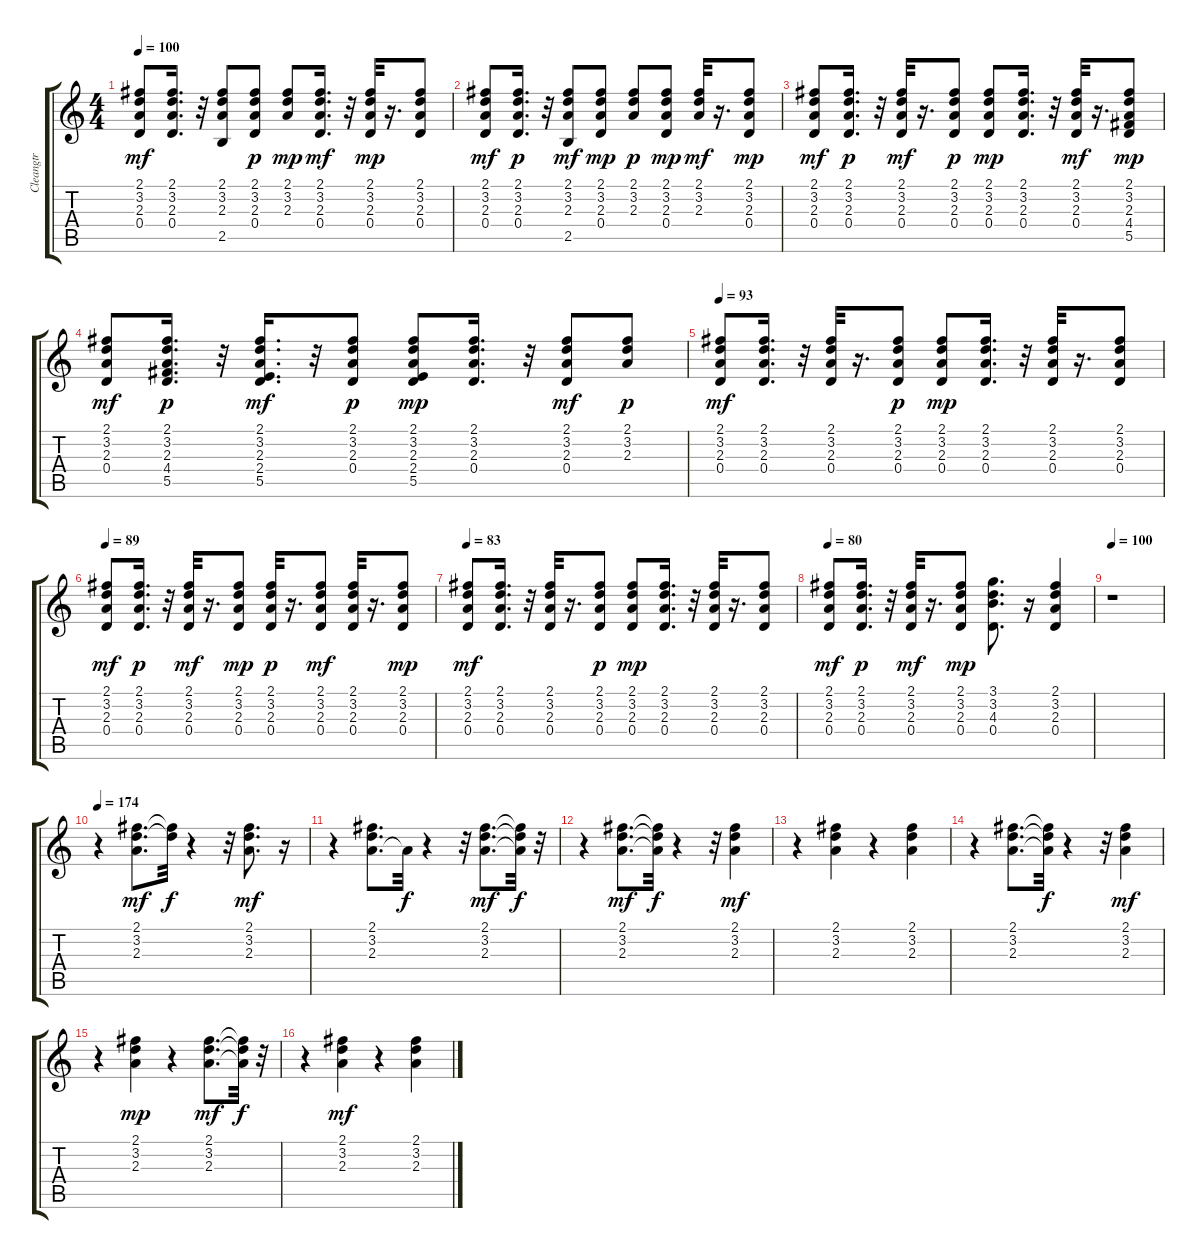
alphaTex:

\track ("Cleangtr" "Cleangtr") {instrument electricguitarclean}
\staff {score tabs}
\tuning (E4 B3 G3 D3 A2 E2) {hide}
\ts (4 4)
\tempo 100
\clef g2
\ks c
(2.1 3.2 2.3 0.4).8{dy mf} (2.1 3.2 2.3 0.4).16{d} r.32 (2.1 3.2 2.3 2.5).8 (2.1 3.2 2.3 0.4).8{dy p} (2.1 3.2 2.3).8{dy mp} (2.1 3.2 2.3 0.4).16{d dy mf} r.32 (2.1 3.2 2.3 0.4).32{dy mp} r.16{d} (2.1 3.2 2.3 0.4).8 |
(2.1 3.2 2.3 0.4).8{dy mf} (2.1 3.2 2.3 0.4).16{d dy p} r.32 (2.1 3.2 2.3 2.5).8{dy mf} (2.1 3.2 2.3 0.4).8{dy mp} (2.1 3.2 2.3).8{dy p} (2.1 3.2 2.3 0.4).8{dy mp} (2.1 3.2 2.3).32{dy mf} r.16{d} (2.1 3.2 2.3 0.4).8{dy mp} |
(2.1 3.2 2.3 0.4).8{dy mf} (2.1 3.2 2.3 0.4).16{d dy p} r.32 (2.1 3.2 2.3 0.4).32{dy mf} r.16{d} (2.1 3.2 2.3 0.4).8{dy p} (2.1 3.2 2.3 0.4).8{dy mp} (2.1 3.2 2.3 0.4).16{d} r.32 (2.1 3.2 2.3 0.4).32{dy mf} r.16{d} (2.1 3.2 2.3 4.4 5.5).8{dy mp} |
(2.1 3.2 2.3 0.4).8{dy mf} (2.1 3.2 2.3 4.4 5.5).16{d dy p} r.32 (2.1 3.2 2.3 2.4 5.5).16{d dy mf} r.32 (2.1 3.2 2.3 0.4).8{dy p} (2.1 3.2 2.3 2.4 5.5).8{dy mp} (2.1 3.2 2.3 0.4).16{d} r.32 (2.1 3.2 2.3 0.4).8{dy mf} (2.1 3.2 2.3).8{dy p} |
\tempo 93
(2.1 3.2 2.3 0.4).8{dy mf} (2.1 3.2 2.3 0.4).16{d} r.32 (2.1 3.2 2.3 0.4).32 r.16{d} (2.1 3.2 2.3 0.4).8{dy p} (2.1 3.2 2.3 0.4).8{dy mp} (2.1 3.2 2.3 0.4).16{d} r.32 (2.1 3.2 2.3 0.4).32 r.16{d} (2.1 3.2 2.3 0.4).8 |
\tempo 89
(2.1 3.2 2.3 0.4).8{dy mf} (2.1 3.2 2.3 0.4).16{d dy p} r.32 (2.1 3.2 2.3 0.4).32{dy mf} r.16{d} (2.1 3.2 2.3 0.4).8{dy mp} (2.1 3.2 2.3 0.4).32{dy p} r.16{d} (2.1 3.2 2.3 0.4).8{dy mf} (2.1 3.2 2.3 0.4).32 r.16{d} (2.1 3.2 2.3 0.4).8{dy mp} |
\tempo 83
(2.1 3.2 2.3 0.4).8{dy mf} (2.1 3.2 2.3 0.4).16{d} r.32 (2.1 3.2 2.3 0.4).32 r.16{d} (2.1 3.2 2.3 0.4).8{dy p} (2.1 3.2 2.3 0.4).8{dy mp} (2.1 3.2 2.3 0.4).16{d} r.32 (2.1 3.2 2.3 0.4).32 r.16{d} (2.1 3.2 2.3 0.4).8 |
\tempo 80
(2.1 3.2 2.3 0.4).8{dy mf} (2.1 3.2 2.3 0.4).16{d dy p} r.32 (2.1 3.2 2.3 0.4).32{dy mf} r.16{d} (2.1 3.2 2.3 0.4).8{dy mp} (3.1 3.2 4.3 0.4).8{d} r.16 (2.1 3.2 2.3 0.4).4 |
\tempo 100
r.1 |
\tempo 174
r.4 (2.1 3.2 2.3).8{d dy mf} (2.1{t} 3.2{t}).32{dy f} r.4 r.32 (2.1 3.2 2.3).8{d dy mf} r.16 |
r.4 (2.1 3.2 2.3).8{d} 2.3{t}.32{dy f} r.4 r.32 (2.1 3.2 2.3).8{d dy mf} (2.1{t} 3.2{t} 2.3{t}).32{dy f} r.32 |
r.4 (2.1 3.2 2.3).8{d dy mf} (2.1{t} 3.2{t} 2.3{t}).32{dy f} r.4 r.32 (2.1 3.2 2.3).4{dy mf} |
r.4 (2.1 3.2 2.3).4 r.4 (2.1 3.2 2.3).4 |
r.4 (2.1 3.2 2.3).8{d} (2.1{t} 3.2{t} 2.3{t}).32{dy f} r.4 r.32 (2.1 3.2 2.3).4{dy mf} |
r.4 (2.1 3.2 2.3).4{dy mp} r.4 (2.1 3.2 2.3).8{d dy mf} (2.1{t} 3.2{t} 2.3{t}).32{dy f} r.32 |
r.4 (2.1 3.2 2.3).4{dy mf} r.4 (2.1 3.2 2.3).4
